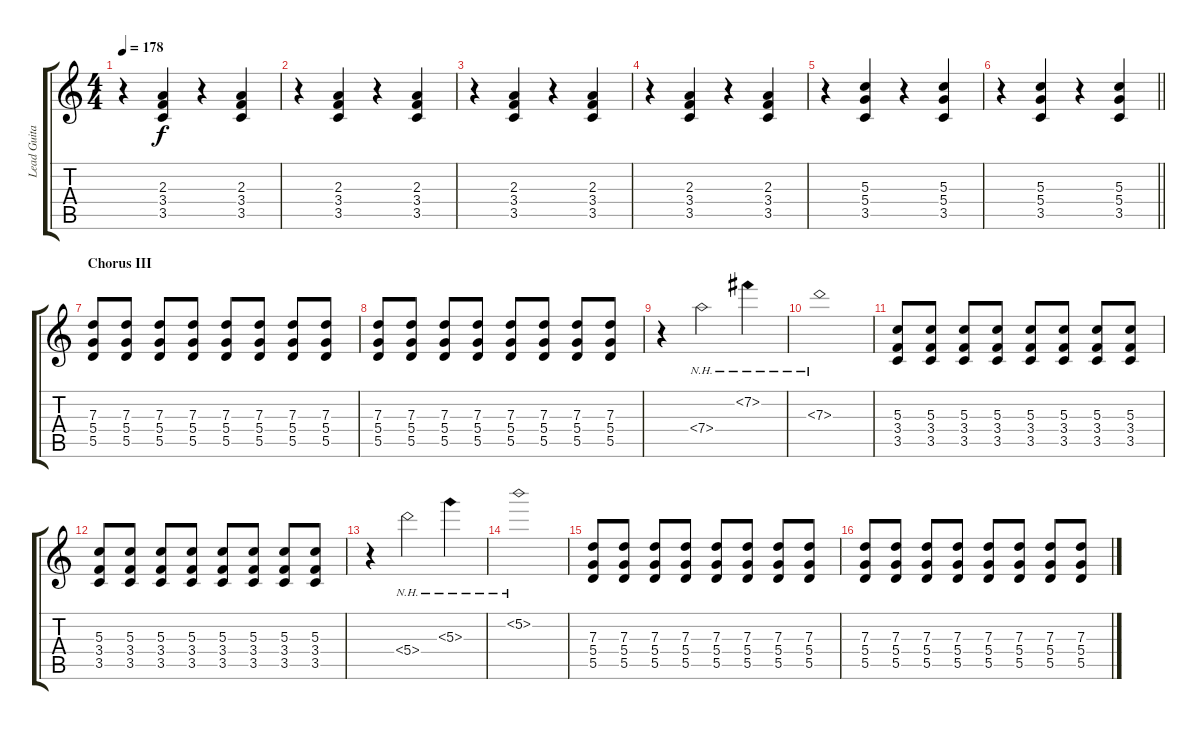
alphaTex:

\track ("Lead Guitar" "Lead Guita") {instrument overdrivenguitar}
\staff {score tabs}
\tuning (E4 B3 G3 D3 A2 E2) {hide}
\ts (4 4)
\tempo 178
\clef g2
\ks c
r.4{dy f} (2.3 3.4 3.5).4 r.4 (2.3 3.4 3.5).4 |
r.4 (2.3 3.4 3.5).4 r.4 (2.3 3.4 3.5).4 |
r.4 (2.3 3.4 3.5).4 r.4 (2.3 3.4 3.5).4 |
r.4 (2.3 3.4 3.5).4 r.4 (2.3 3.4 3.5).4 |
r.4 (5.3 5.4 3.5).4 r.4 (5.3 5.4 3.5).4 |
\barLineRight lightlight
r.4 (5.3 5.4 3.5).4 r.4 (5.3 5.4 3.5).4 |
\section ("" "Chorus III")
(7.3 5.4 5.5).8 (7.3 5.4 5.5).8 (7.3 5.4 5.5).8 (7.3 5.4 5.5).8 (7.3 5.4 5.5).8 (7.3 5.4 5.5).8 (7.3 5.4 5.5).8 (7.3 5.4 5.5).8 |
(7.3 5.4 5.5).8 (7.3 5.4 5.5).8 (7.3 5.4 5.5).8 (7.3 5.4 5.5).8 (7.3 5.4 5.5).8 (7.3 5.4 5.5).8 (7.3 5.4 5.5).8 (7.3 5.4 5.5).8 |
r.4 7.4{nh}.2 7.2{nh}.4 |
7.3{nh}.1 |
(5.3 3.4 3.5).8 (5.3 3.4 3.5).8 (5.3 3.4 3.5).8 (5.3 3.4 3.5).8 (5.3 3.4 3.5).8 (5.3 3.4 3.5).8 (5.3 3.4 3.5).8 (5.3 3.4 3.5).8 |
(5.3 3.4 3.5).8 (5.3 3.4 3.5).8 (5.3 3.4 3.5).8 (5.3 3.4 3.5).8 (5.3 3.4 3.5).8 (5.3 3.4 3.5).8 (5.3 3.4 3.5).8 (5.3 3.4 3.5).8 |
r.4 5.4{nh}.2 5.3{nh}.4 |
5.2{nh}.1 |
(7.3 5.4 5.5).8 (7.3 5.4 5.5).8 (7.3 5.4 5.5).8 (7.3 5.4 5.5).8 (7.3 5.4 5.5).8 (7.3 5.4 5.5).8 (7.3 5.4 5.5).8 (7.3 5.4 5.5).8 |
(7.3 5.4 5.5).8 (7.3 5.4 5.5).8 (7.3 5.4 5.5).8 (7.3 5.4 5.5).8 (7.3 5.4 5.5).8 (7.3 5.4 5.5).8 (7.3 5.4 5.5).8 (7.3 5.4 5.5).8
